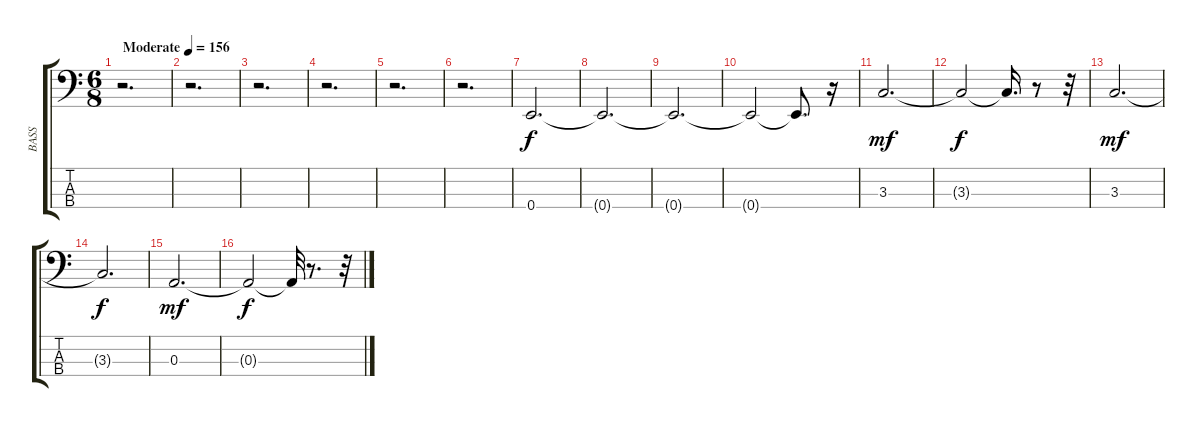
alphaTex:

\track ("BASS" "BASS") {instrument acousticbass}
\staff {score tabs}
\tuning (G2 D2 A1 E1) {hide}
\ts (6 8)
\tempo (156 "Moderate")
\clef f4
\ks c
r.2{d dy f instrument acousticbass} |
r.2{d} |
r.2{d} |
r.2{d} |
r.2{d} |
r.2{d} |
0.4.2{d balance 9} |
0.4{t}.2{d} |
0.4{t}.2{d} |
0.4{t}.2 0.4{t}.8{d} r.16 |
3.3.2{d dy mf} |
3.3{t}.2{dy f} 3.3{t}.16{d} r.8 r.32 |
3.3.2{d dy mf} |
3.3{t}.2{d dy f} |
0.3.2{d dy mf} |
0.3{t}.2{dy f} 0.3{t}.32 r.8{d} r.32
